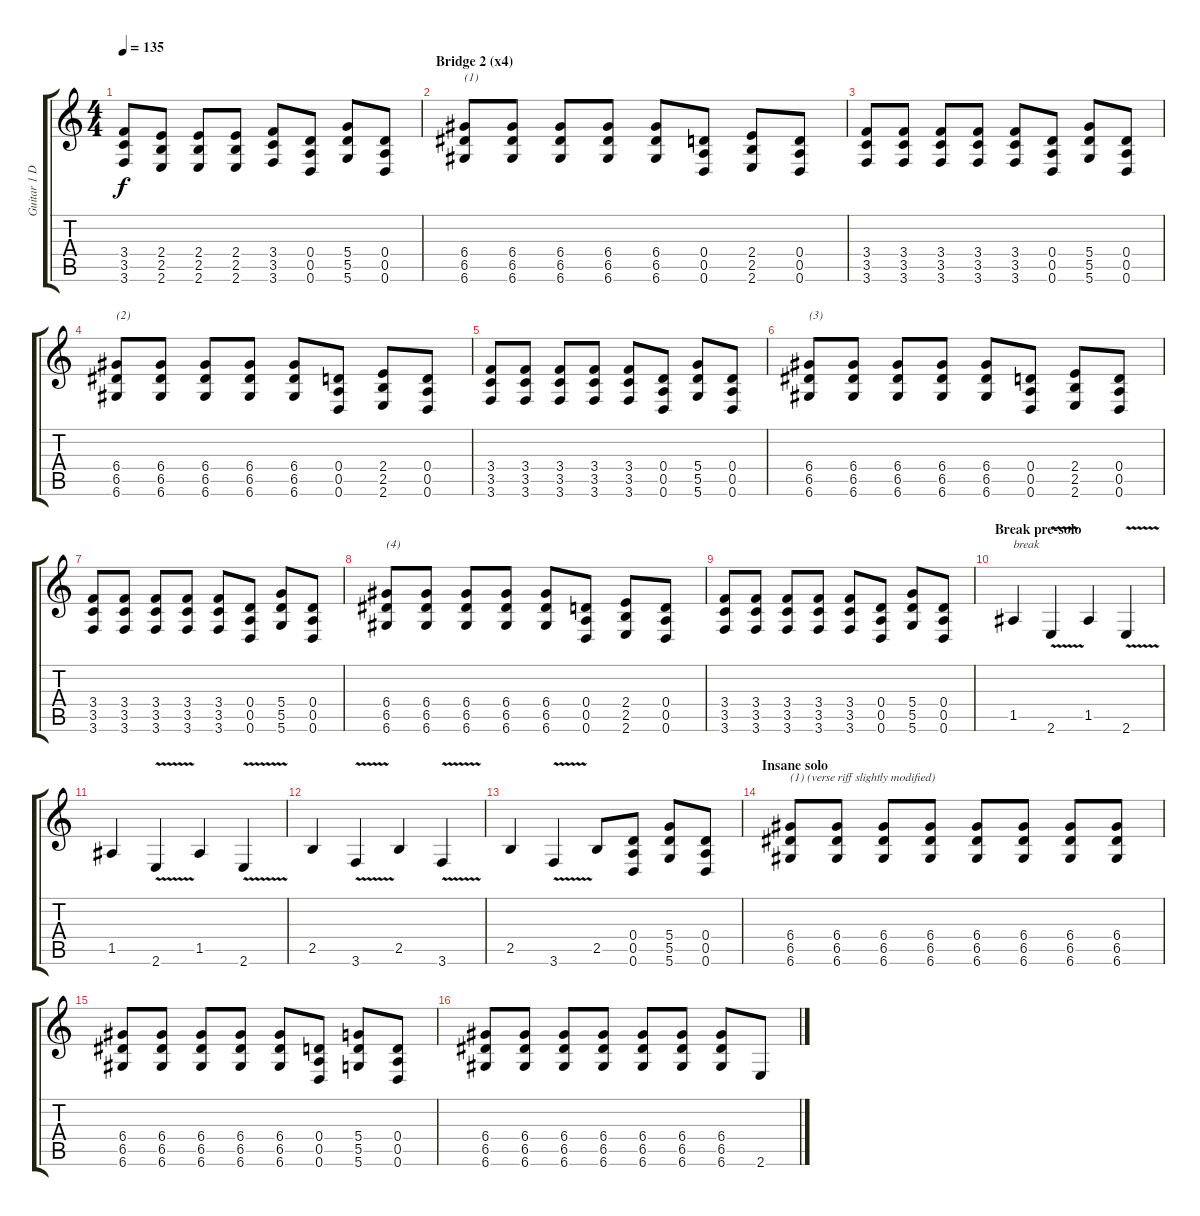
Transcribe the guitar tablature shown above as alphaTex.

\track ("Guitar 1 Drop D - rythm" "Guitar 1 D") {instrument distortionguitar}
\staff {score tabs}
\tuning (E4 B3 G3 D3 A2 D2) {hide}
\ts (4 4)
\tempo 135
\clef g2
\ks c
(3.4 3.5 3.6).8{dy f} (2.4 2.5 2.6).8 (2.4 2.5 2.6).8 (2.4 2.5 2.6).8 (3.4 3.5 3.6).8 (0.4 0.5 0.6).8 (5.4 5.5 5.6).8 (0.4 0.5 0.6).8 |
\section ("" "Bridge 2 (x4)")
(6.4 6.5 6.6).8{txt "(1)"} (6.4 6.5 6.6).8 (6.4 6.5 6.6).8 (6.4 6.5 6.6).8 (6.4 6.5 6.6).8 (0.4 0.5 0.6).8 (2.4 2.5 2.6).8 (0.4 0.5 0.6).8 |
(3.4 3.5 3.6).8 (3.4 3.5 3.6).8 (3.4 3.5 3.6).8 (3.4 3.5 3.6).8 (3.4 3.5 3.6).8 (0.4 0.5 0.6).8 (5.4 5.5 5.6).8 (0.4 0.5 0.6).8 |
(6.4 6.5 6.6).8{txt "(2)"} (6.4 6.5 6.6).8 (6.4 6.5 6.6).8 (6.4 6.5 6.6).8 (6.4 6.5 6.6).8 (0.4 0.5 0.6).8 (2.4 2.5 2.6).8 (0.4 0.5 0.6).8 |
(3.4 3.5 3.6).8 (3.4 3.5 3.6).8 (3.4 3.5 3.6).8 (3.4 3.5 3.6).8 (3.4 3.5 3.6).8 (0.4 0.5 0.6).8 (5.4 5.5 5.6).8 (0.4 0.5 0.6).8 |
(6.4 6.5 6.6).8{txt "(3)"} (6.4 6.5 6.6).8 (6.4 6.5 6.6).8 (6.4 6.5 6.6).8 (6.4 6.5 6.6).8 (0.4 0.5 0.6).8 (2.4 2.5 2.6).8 (0.4 0.5 0.6).8 |
(3.4 3.5 3.6).8 (3.4 3.5 3.6).8 (3.4 3.5 3.6).8 (3.4 3.5 3.6).8 (3.4 3.5 3.6).8 (0.4 0.5 0.6).8 (5.4 5.5 5.6).8 (0.4 0.5 0.6).8 |
(6.4 6.5 6.6).8{txt "(4)"} (6.4 6.5 6.6).8 (6.4 6.5 6.6).8 (6.4 6.5 6.6).8 (6.4 6.5 6.6).8 (0.4 0.5 0.6).8 (2.4 2.5 2.6).8 (0.4 0.5 0.6).8 |
(3.4 3.5 3.6).8 (3.4 3.5 3.6).8 (3.4 3.5 3.6).8 (3.4 3.5 3.6).8 (3.4 3.5 3.6).8 (0.4 0.5 0.6).8 (5.4 5.5 5.6).8 (0.4 0.5 0.6).8 |
\section ("" "Break pre-solo")
1.5.4{txt "break"} 2.6{v}.4 1.5.4 2.6{v}.4 |
1.5.4 2.6{v}.4 1.5.4 2.6{v}.4 |
2.5.4 3.6{v}.4 2.5.4 3.6{v}.4 |
2.5.4 3.6{v}.4 2.5.8 (0.4 0.5 0.6).8 (5.4 5.5 5.6).8 (0.4 0.5 0.6).8 |
\section ("" "Insane solo")
(6.4 6.5 6.6).8{txt "(1) (verse riff slightly modified)"} (6.4 6.5 6.6).8 (6.4 6.5 6.6).8 (6.4 6.5 6.6).8 (6.4 6.5 6.6).8 (6.4 6.5 6.6).8 (6.4 6.5 6.6).8 (6.4 6.5 6.6).8 |
(6.4 6.5 6.6).8 (6.4 6.5 6.6).8 (6.4 6.5 6.6).8 (6.4 6.5 6.6).8 (6.4 6.5 6.6).8 (0.4 0.5 0.6).8 (5.4 5.5 5.6).8 (0.4 0.5 0.6).8 |
(6.4 6.5 6.6).8 (6.4 6.5 6.6).8 (6.4 6.5 6.6).8 (6.4 6.5 6.6).8 (6.4 6.5 6.6).8 (6.4 6.5 6.6).8 (6.4 6.5 6.6).8 2.6.8
